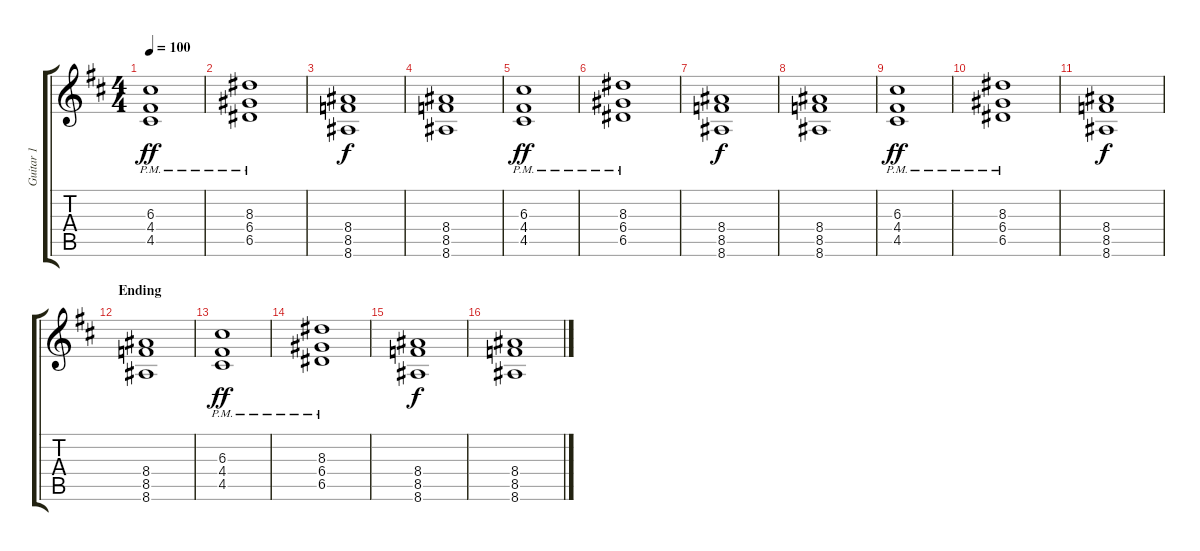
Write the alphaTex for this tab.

\track ("Guitar 1" "Guitar 1") {instrument distortionguitar}
\staff {score tabs}
\tuning (E4 B3 G3 D3 A2 D2) {hide}
\ts (4 4)
\tempo 100
\clef g2
\ks d
(6.3{pm} 4.4 4.5).1{dy ff} |
(8.3{pm} 6.4 6.5).1 |
(8.4 8.5 8.6).1{dy f} |
(8.4 8.5 8.6).1 |
(6.3{pm} 4.4 4.5).1{dy ff} |
(8.3{pm} 6.4 6.5).1 |
(8.4 8.5 8.6).1{dy f} |
(8.4 8.5 8.6).1 |
(6.3{pm} 4.4 4.5).1{dy ff} |
(8.3{pm} 6.4 6.5).1 |
(8.4 8.5 8.6).1{dy f} |
\section ("" "Ending")
(8.4 8.5 8.6).1{volume 8} |
(6.3{pm} 4.4 4.5).1{dy ff} |
(8.3{pm} 6.4 6.5).1 |
(8.4 8.5 8.6).1{dy f} |
(8.4 8.5 8.6).1
